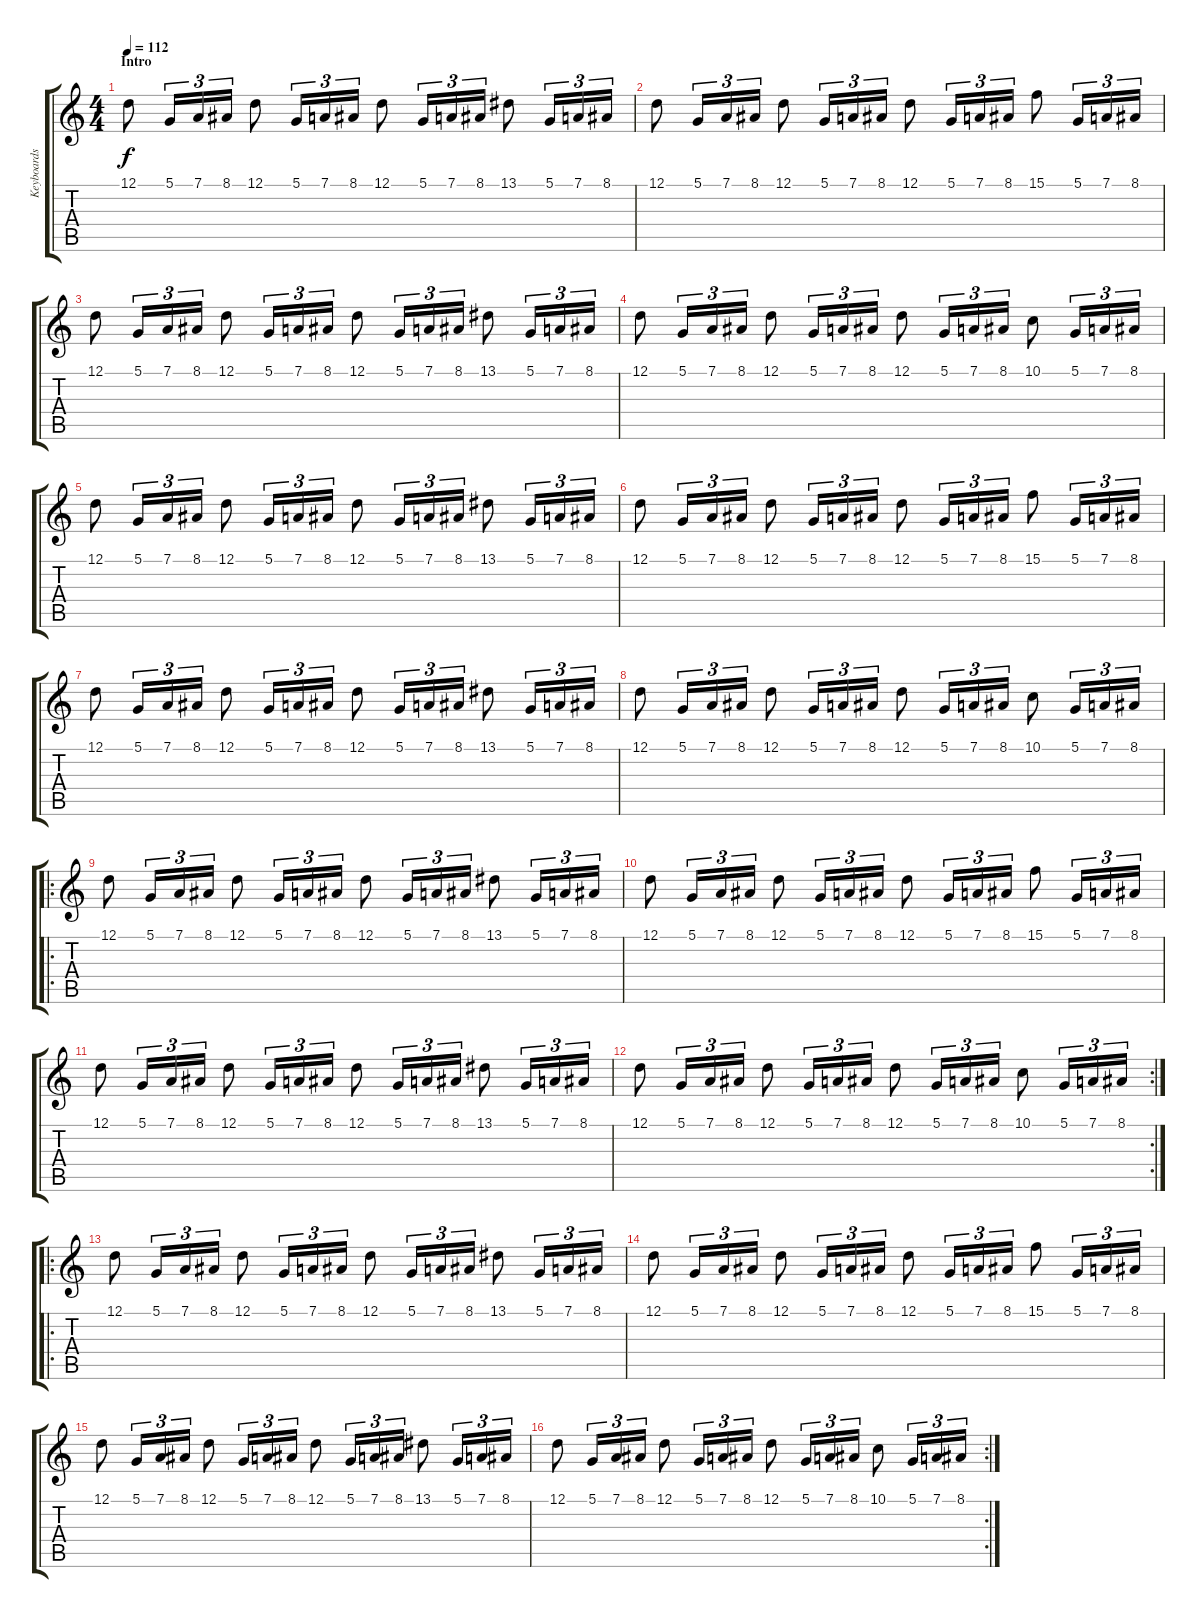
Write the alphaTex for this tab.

\track ("Keyboards" "Keyboards") {instrument clarinet}
\staff {score tabs}
\tuning (D4 A3 F3 C3 G2 D2) {hide}
\ts (4 4)
\section ("" "Intro")
\tempo 112
\clef g2
\ks c
12.1.8{dy f instrument clarinet} 5.1.16{tu (3 2)} 7.1.16{tu (3 2)} 8.1.16{tu (3 2)} 12.1.8 5.1.16{tu (3 2)} 7.1.16{tu (3 2)} 8.1.16{tu (3 2)} 12.1.8 5.1.16{tu (3 2)} 7.1.16{tu (3 2)} 8.1.16{tu (3 2)} 13.1.8 5.1.16{tu (3 2)} 7.1.16{tu (3 2)} 8.1.16{tu (3 2)} |
12.1.8 5.1.16{tu (3 2)} 7.1.16{tu (3 2)} 8.1.16{tu (3 2)} 12.1.8 5.1.16{tu (3 2)} 7.1.16{tu (3 2)} 8.1.16{tu (3 2)} 12.1.8 5.1.16{tu (3 2)} 7.1.16{tu (3 2)} 8.1.16{tu (3 2)} 15.1.8 5.1.16{tu (3 2)} 7.1.16{tu (3 2)} 8.1.16{tu (3 2)} |
12.1.8 5.1.16{tu (3 2)} 7.1.16{tu (3 2)} 8.1.16{tu (3 2)} 12.1.8 5.1.16{tu (3 2)} 7.1.16{tu (3 2)} 8.1.16{tu (3 2)} 12.1.8 5.1.16{tu (3 2)} 7.1.16{tu (3 2)} 8.1.16{tu (3 2)} 13.1.8 5.1.16{tu (3 2)} 7.1.16{tu (3 2)} 8.1.16{tu (3 2)} |
12.1.8 5.1.16{tu (3 2)} 7.1.16{tu (3 2)} 8.1.16{tu (3 2)} 12.1.8 5.1.16{tu (3 2)} 7.1.16{tu (3 2)} 8.1.16{tu (3 2)} 12.1.8 5.1.16{tu (3 2)} 7.1.16{tu (3 2)} 8.1.16{tu (3 2)} 10.1.8 5.1.16{tu (3 2)} 7.1.16{tu (3 2)} 8.1.16{tu (3 2)} |
12.1.8 5.1.16{tu (3 2)} 7.1.16{tu (3 2)} 8.1.16{tu (3 2)} 12.1.8 5.1.16{tu (3 2)} 7.1.16{tu (3 2)} 8.1.16{tu (3 2)} 12.1.8 5.1.16{tu (3 2)} 7.1.16{tu (3 2)} 8.1.16{tu (3 2)} 13.1.8 5.1.16{tu (3 2)} 7.1.16{tu (3 2)} 8.1.16{tu (3 2)} |
12.1.8 5.1.16{tu (3 2)} 7.1.16{tu (3 2)} 8.1.16{tu (3 2)} 12.1.8 5.1.16{tu (3 2)} 7.1.16{tu (3 2)} 8.1.16{tu (3 2)} 12.1.8 5.1.16{tu (3 2)} 7.1.16{tu (3 2)} 8.1.16{tu (3 2)} 15.1.8 5.1.16{tu (3 2)} 7.1.16{tu (3 2)} 8.1.16{tu (3 2)} |
12.1.8 5.1.16{tu (3 2)} 7.1.16{tu (3 2)} 8.1.16{tu (3 2)} 12.1.8 5.1.16{tu (3 2)} 7.1.16{tu (3 2)} 8.1.16{tu (3 2)} 12.1.8 5.1.16{tu (3 2)} 7.1.16{tu (3 2)} 8.1.16{tu (3 2)} 13.1.8 5.1.16{tu (3 2)} 7.1.16{tu (3 2)} 8.1.16{tu (3 2)} |
12.1.8 5.1.16{tu (3 2)} 7.1.16{tu (3 2)} 8.1.16{tu (3 2)} 12.1.8 5.1.16{tu (3 2)} 7.1.16{tu (3 2)} 8.1.16{tu (3 2)} 12.1.8 5.1.16{tu (3 2)} 7.1.16{tu (3 2)} 8.1.16{tu (3 2)} 10.1.8 5.1.16{tu (3 2)} 7.1.16{tu (3 2)} 8.1.16{tu (3 2)} |
\ro
12.1.8 5.1.16{tu (3 2)} 7.1.16{tu (3 2)} 8.1.16{tu (3 2)} 12.1.8 5.1.16{tu (3 2)} 7.1.16{tu (3 2)} 8.1.16{tu (3 2)} 12.1.8 5.1.16{tu (3 2)} 7.1.16{tu (3 2)} 8.1.16{tu (3 2)} 13.1.8 5.1.16{tu (3 2)} 7.1.16{tu (3 2)} 8.1.16{tu (3 2)} |
12.1.8 5.1.16{tu (3 2)} 7.1.16{tu (3 2)} 8.1.16{tu (3 2)} 12.1.8 5.1.16{tu (3 2)} 7.1.16{tu (3 2)} 8.1.16{tu (3 2)} 12.1.8 5.1.16{tu (3 2)} 7.1.16{tu (3 2)} 8.1.16{tu (3 2)} 15.1.8 5.1.16{tu (3 2)} 7.1.16{tu (3 2)} 8.1.16{tu (3 2)} |
12.1.8 5.1.16{tu (3 2)} 7.1.16{tu (3 2)} 8.1.16{tu (3 2)} 12.1.8 5.1.16{tu (3 2)} 7.1.16{tu (3 2)} 8.1.16{tu (3 2)} 12.1.8 5.1.16{tu (3 2)} 7.1.16{tu (3 2)} 8.1.16{tu (3 2)} 13.1.8 5.1.16{tu (3 2)} 7.1.16{tu (3 2)} 8.1.16{tu (3 2)} |
\rc 2
12.1.8 5.1.16{tu (3 2)} 7.1.16{tu (3 2)} 8.1.16{tu (3 2)} 12.1.8 5.1.16{tu (3 2)} 7.1.16{tu (3 2)} 8.1.16{tu (3 2)} 12.1.8 5.1.16{tu (3 2)} 7.1.16{tu (3 2)} 8.1.16{tu (3 2)} 10.1.8 5.1.16{tu (3 2)} 7.1.16{tu (3 2)} 8.1.16{tu (3 2)} |
\ro
12.1.8 5.1.16{tu (3 2)} 7.1.16{tu (3 2)} 8.1.16{tu (3 2)} 12.1.8 5.1.16{tu (3 2)} 7.1.16{tu (3 2)} 8.1.16{tu (3 2)} 12.1.8 5.1.16{tu (3 2)} 7.1.16{tu (3 2)} 8.1.16{tu (3 2)} 13.1.8 5.1.16{tu (3 2)} 7.1.16{tu (3 2)} 8.1.16{tu (3 2)} |
12.1.8 5.1.16{tu (3 2)} 7.1.16{tu (3 2)} 8.1.16{tu (3 2)} 12.1.8 5.1.16{tu (3 2)} 7.1.16{tu (3 2)} 8.1.16{tu (3 2)} 12.1.8 5.1.16{tu (3 2)} 7.1.16{tu (3 2)} 8.1.16{tu (3 2)} 15.1.8 5.1.16{tu (3 2)} 7.1.16{tu (3 2)} 8.1.16{tu (3 2)} |
12.1.8 5.1.16{tu (3 2)} 7.1.16{tu (3 2)} 8.1.16{tu (3 2)} 12.1.8 5.1.16{tu (3 2)} 7.1.16{tu (3 2)} 8.1.16{tu (3 2)} 12.1.8 5.1.16{tu (3 2)} 7.1.16{tu (3 2)} 8.1.16{tu (3 2)} 13.1.8 5.1.16{tu (3 2)} 7.1.16{tu (3 2)} 8.1.16{tu (3 2)} |
\rc 2
12.1.8 5.1.16{tu (3 2)} 7.1.16{tu (3 2)} 8.1.16{tu (3 2)} 12.1.8 5.1.16{tu (3 2)} 7.1.16{tu (3 2)} 8.1.16{tu (3 2)} 12.1.8 5.1.16{tu (3 2)} 7.1.16{tu (3 2)} 8.1.16{tu (3 2)} 10.1.8 5.1.16{tu (3 2)} 7.1.16{tu (3 2)} 8.1.16{tu (3 2)}
